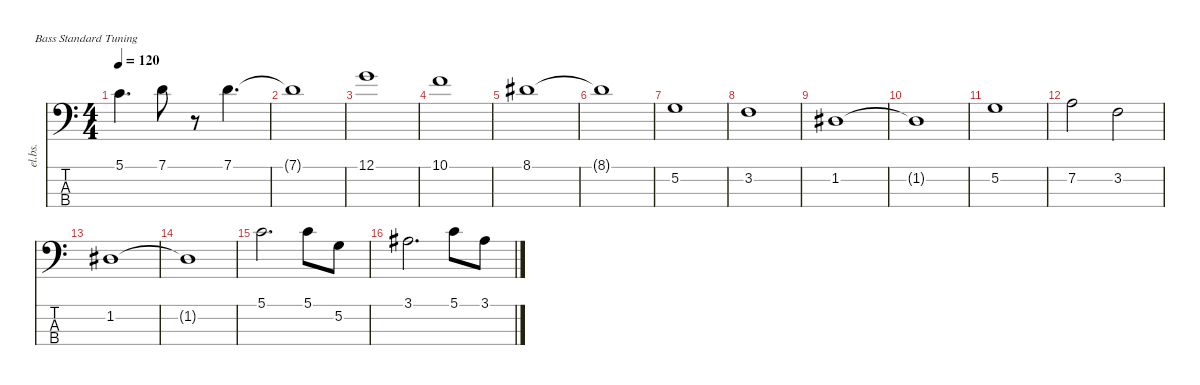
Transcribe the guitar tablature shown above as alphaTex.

\defaultSystemsLayout 4
\hideDynamics
\bracketExtendMode nobrackets
\otherSystemsTrackNameOrientation horizontal
\track ("bass" "el.bs.") {instrument electricbassfinger}
\staff {score tabs}
\tuning (G2 D2 A1 E1)
\ts (4 4)
\tempo 120
\clef f4
\ks c
5.1.4{d dy f beam Down} 7.1.8{beam Down} r.8{beam Down} 7.1.4{d beam Down} |
7.1{t}.1{beam Down} |
12.1.1{beam Down} |
10.1.1{beam Down} |
8.1{acc #}.1{beam Down} |
8.1{t acc #}.1{beam Down} |
5.2.1{beam Down} |
3.2.1{beam Down} |
1.2{acc #}.1{beam Down} |
1.2{t acc #}.1{beam Down} |
5.2.1{beam Down} |
7.2.2{beam Down} 3.2.2{beam Down} |
1.2{acc #}.1{beam Down} |
1.2{t acc #}.1{beam Down} |
5.1.2{d beam Down} 5.1.8{beam Down} 5.2.8{beam Down} |
3.1{acc #}.2{d beam Down} 5.1.8{beam Down} 3.1{acc #}.8{beam Down}
